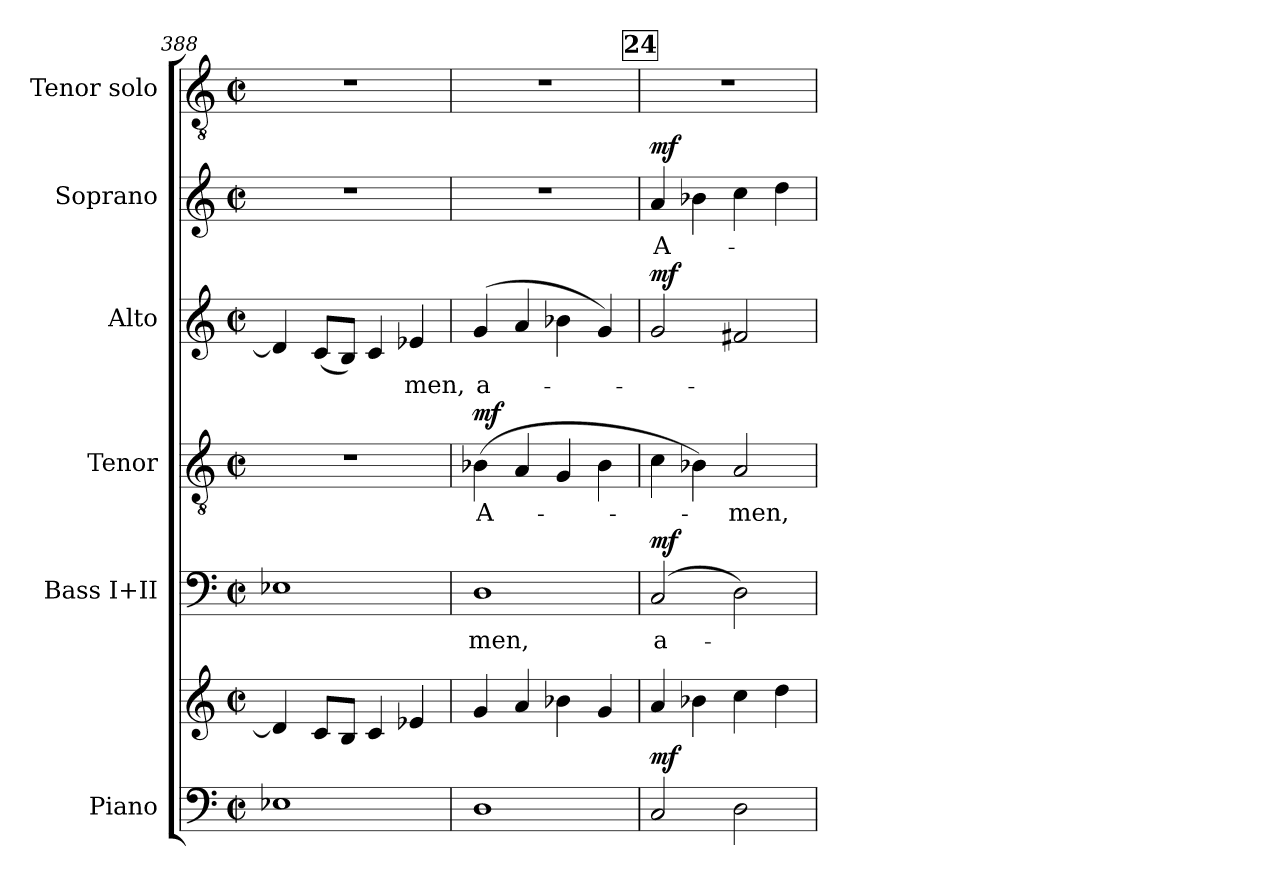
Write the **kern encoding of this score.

**kern	**kern	**dynam	**kern	**text	**dynam	**kern	**text	**dynam	**kern	**text	**dynam	**kern	**text	**dynam	**kern
*part6	*part6	*part6	*part5	*part5	*part5	*part4	*part4	*part4	*part3	*part3	*part3	*part2	*part2	*part2	*part1
*staff7	*staff6	*staff6/7	*staff5	*staff5	*staff5	*staff4	*staff4	*staff4	*staff3	*staff3	*staff3	*staff2	*staff2	*staff2	*staff1
*I"Piano	*	*	*I"Bass I+II	*	*	*I"Tenor	*	*	*I"Alto	*	*	*I"Soprano	*	*	*I"Tenor solo
*I'Pno.	*	*	*I'B.I+II	*	*	*I'T.	*	*	*I'A.	*	*	*I'S.	*	*	*I'T.s
*clefF4	*clefG2	*	*clefF4	*	*	*clefGv2	*	*	*clefG2	*	*	*clefG2	*	*	*clefGv2
*k[]	*k[]	*	*k[]	*	*	*k[]	*	*	*k[]	*	*	*k[]	*	*	*k[]
*M2/2	*M2/2	*	*M2/2	*	*	*M2/2	*	*	*M2/2	*	*	*M2/2	*	*	*M2/2
*met(c|)	*met(c|)	*	*met(c|)	*	*	*met(c|)	*	*	*met(c|)	*	*	*met(c|)	*	*	*met(c|)
=388	=388	=388	=388	=388	=388	=388	=388	=388	=388	=388	=388	=388	=388	=388	=388
1E-X	4d/]	.	1E-X	.	.	1r	.	.	4d/]	.	.	1r	.	.	1r
.	8c/L	.	.	.	.	.	.	.	(8c/L	.	.	.	.	.	.
.	8B/J	.	.	.	.	.	.	.	8B/J)	.	.	.	.	.	.
.	4c/	.	.	.	.	.	.	.	4c/	.	.	.	.	.	.
.	4e-X/	.	.	.	.	.	.	.	4e-X/	-men,	.	.	.	.	.
=389	=389	=389	=389	=389	=389	=389	=389	=389	=389	=389	=389	=389	=389	=389	=389
!	!	!	!	!	!	!	!	!LO:DY:a	!	!	!	!	!	!	!
1D	4g/	.	1D	-men,	.	(4B-X\	A-	mf	(4g/	a-	.	1r	.	.	1r
.	4a/	.	.	.	.	4A/	.	.	4a/	.	.	.	.	.	.
.	4b-X\	.	.	.	.	4G/	.	.	4b-X\	.	.	.	.	.	.
.	4g/	.	.	.	.	4B-\	.	.	4g/)	.	.	.	.	.	.
!!LO:REH:place=s1:a:B:fs=14:t=24
=390	=390	=390	=390	=390	=390	=390	=390	=390	=390	=390	=390	=390	=390	=390	=390
!	!	!LO:DY:a=2	!	!	!LO:DY:a	!	!	!	!	!	!LO:DY:a	!	!	!LO:DY:a	!
2C/	4a/	mf	(2C/	a-	mf	4c\	.	.	2g/	.	mf	4a/	A-	mf	1r
.	4b-X\	.	.	.	.	4B-X\)	.	.	.	.	.	4b-X\	.	.	.
2D\	4cc\	.	2D\)	.	.	2A/	-men,	.	2f#X/	.	.	4cc\	.	.	.
.	4dd\	.	.	.	.	.	.	.	.	.	.	4dd\	.	.	.
=	=	=	=	=	=	=	=	=	=	=	=	=	=	=	=
*-	*-	*-	*-	*-	*-	*-	*-	*-	*-	*-	*-	*-	*-	*-	*-
